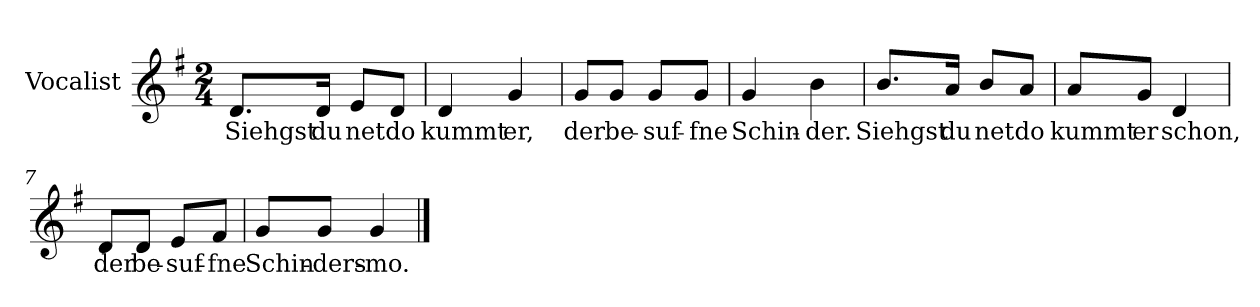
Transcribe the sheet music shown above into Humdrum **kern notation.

**kern	**text
*part1	*part1
*staff1	*staff1
*I"Vocalist	*
*k[f#]	*
*G:	*
*M2/4	*
=1	=1
8.dL	Siehgst
16dJk	du
8eL	net
8dJ	do
=2	=2
4d	kummt
4g	er,
=3	=3
8gL	der
8gJ	be-
8gL	-suf-
8gJ	-fne
=4	=4
4g	Schin-
4b	-der.
=5	=5
8.bL	Siehgst
16aJk	du
8bL	net
8aJ	do
=6	=6
8aL	kummt
8gJ	er
4d	schon,
=7	=7
8dL	der
8dJ	be-
8eL	-suf-
8f#J	-fne
=8	=8
8gL	Schin-
8gJ	-ders-
4g	-mo.
==	==
*-	*-
